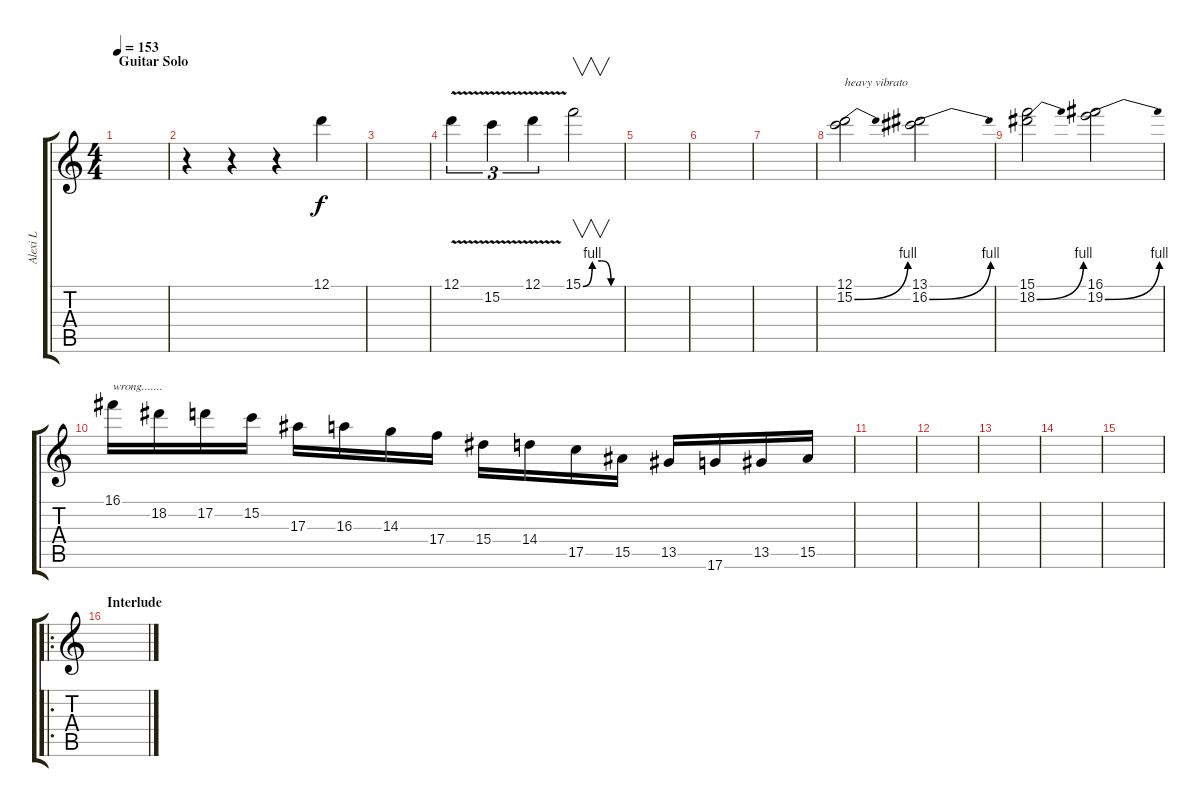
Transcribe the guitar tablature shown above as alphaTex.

\track ("Alexi L" "Alexi L") {instrument distortionguitar}
\staff {score tabs}
\tuning (D4 A3 F3 C3 G2 D2) {hide}
\ts (4 4)
\section ("" "Guitar Solo")
\tempo 153
\clef g2
\ks c
|
r.4 r.4 r.4 12.1.4 |
|
12.1{v}.4{tu (3 2)} 15.2{v}.4{tu (3 2)} 12.1{v}.4{tu (3 2)} 15.1{be (custom 0 0 15 4 30 4 45 0 60 0)}.2{v} |
|
|
|
(12.1 15.2{be (bend 0 0 60 4)}).2{txt "heavy vibrato"} (13.1 16.2{be (bend 0 0 60 4)}).2 |
(15.1 18.2{be (bend 0 0 60 4)}).2 (16.1 19.2{be (bend 0 0 60 4)}).2 |
16.1.16{txt "wrong......."} 18.2.16 17.2.16 15.2.16 17.3.16 16.3.16 14.3.16 17.4.16 15.4.16 14.4.16 17.5.16 15.5.16 13.5.16 17.6.16 13.5.16 15.5.16 |
|
|
|
|
|
\ro
\section ("" "Interlude")
